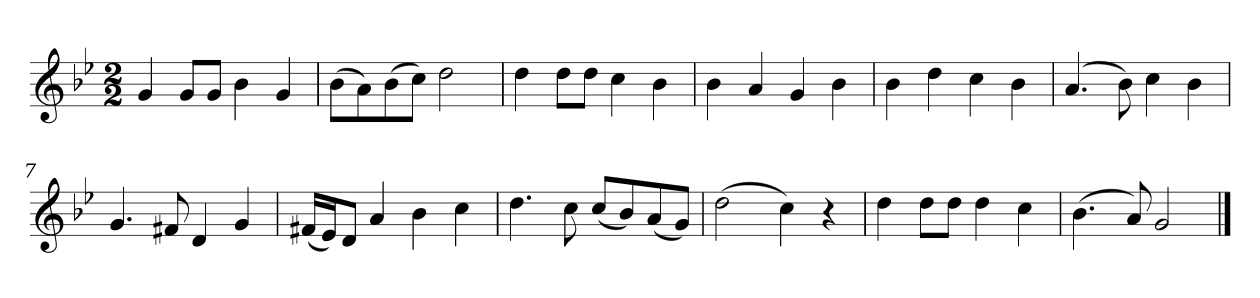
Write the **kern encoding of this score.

**kern
*part1
*staff1
*k[b-e-]
*M2/2
*MM120
=1
4g
8gL
8gJ
4b-
4g
=2
(8b-L
8a)
(8b-
8ccJ)
2dd
=3
4dd
8ddL
8ddJ
4cc
4b-
=4
4b-
4a
4g
4b-
=5
4b-
4dd
4cc
4b-
=6
(4.a
8b-)
4cc
4b-
=7
4.g
8f#X
4d
4g
=8
(16f#XLL
16e-J)
8dJ
4a
4b-
4cc
=9
4.dd
8cc
(8ccL
8b-)
(8a
8gJ)
=10
(2dd
4cc)
4r
=11
4dd
8ddL
8ddJ
4dd
4cc
=12
(4.b-
8a)
2g
==
*-
